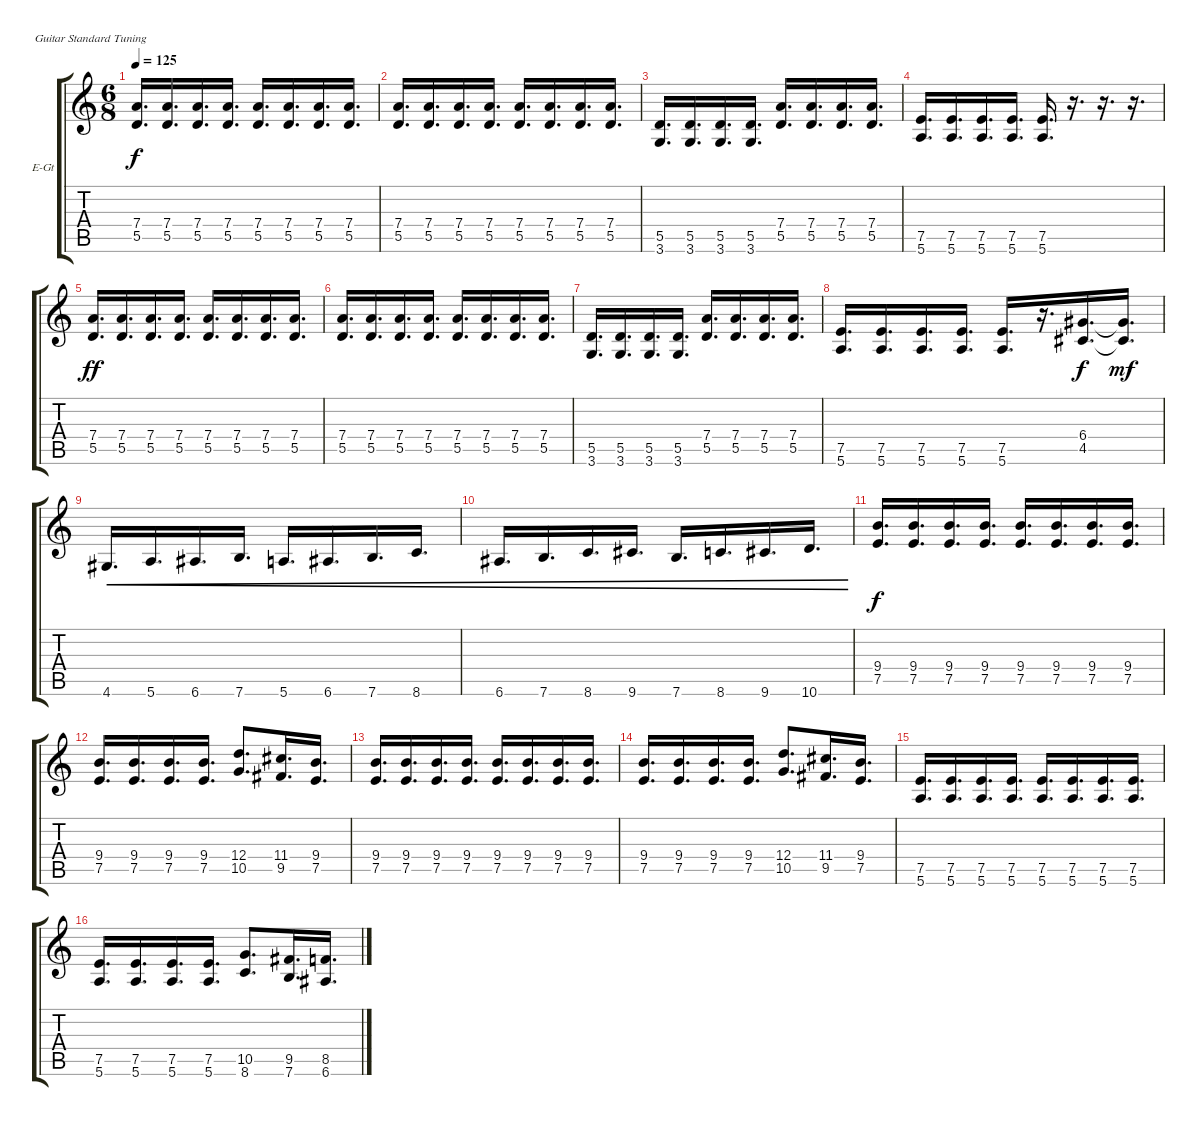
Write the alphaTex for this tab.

\defaultSystemsLayout 4
\bracketExtendMode groupsimilarinstruments
\firstSystemTrackNameOrientation horizontal
\otherSystemsTrackNameOrientation horizontal
\track ("Electric Guitar" "E-Gt") {instrument distortionguitar}
\staff {score tabs}
\tuning (E4 B3 G3 D3 A2 E2)
\ts (6 8)
\tempo 125
\clef g2
\ks c
(5.5 7.4).16{d dy f} (5.5 7.4).16{d} (5.5 7.4).16{d} (5.5 7.4).16{d} (5.5 7.4).16{d} (5.5 7.4).16{d} (5.5 7.4).16{d} (5.5 7.4).16{d} |
(5.5 7.4).16{d} (5.5 7.4).16{d} (5.5 7.4).16{d} (5.5 7.4).16{d} (5.5 7.4).16{d} (5.5 7.4).16{d} (5.5 7.4).16{d} (5.5 7.4).16{d} |
(3.6 5.5).16{d} (3.6 5.5).16{d} (3.6 5.5).16{d} (3.6 5.5).16{d} (5.5 7.4).16{d} (5.5 7.4).16{d} (5.5 7.4).16{d} (5.5 7.4).16{d} |
(5.6 7.5).16{d} (5.6 7.5).16{d} (5.6 7.5).16{d} (5.6 7.5).16{d} (5.6 7.5).16{d} r.16{d} r.16{d} r.16{d} |
(5.5 7.4).16{d dy ff} (5.5 7.4).16{d} (5.5 7.4).16{d} (5.5 7.4).16{d} (5.5 7.4).16{d} (5.5 7.4).16{d} (5.5 7.4).16{d} (5.5 7.4).16{d} |
(5.5 7.4).16{d} (5.5 7.4).16{d} (5.5 7.4).16{d} (5.5 7.4).16{d} (5.5 7.4).16{d} (5.5 7.4).16{d} (5.5 7.4).16{d} (5.5 7.4).16{d} |
(3.6 5.5).16{d} (3.6 5.5).16{d} (3.6 5.5).16{d} (3.6 5.5).16{d} (5.5 7.4).16{d} (5.5 7.4).16{d} (5.5 7.4).16{d} (5.5 7.4).16{d} |
(5.6 7.5).16{d} (5.6 7.5).16{d} (5.6 7.5).16{d} (5.6 7.5).16{d} (5.6 7.5).16{d} r.16{d} (4.5 6.4).16{d dy f} (4.5{t} 6.4{t}).16{d dy mf} |
4.6.16{d cre} 5.6.16{d cre} 6.6.16{d cre} 7.6.16{d cre} 5.6.16{d cre} 6.6.16{d cre} 7.6.16{d cre} 8.6.16{d cre} |
6.6.16{d cre} 7.6.16{d cre} 8.6.16{d cre} 9.6.16{d cre} 7.6.16{d cre} 8.6.16{d cre} 9.6.16{d cre} 10.6.16{d cre} |
(7.5 9.4).16{d dy f} (7.5 9.4).16{d} (7.5 9.4).16{d} (7.5 9.4).16{d} (7.5 9.4).16{d} (7.5 9.4).16{d} (7.5 9.4).16{d} (7.5 9.4).16{d} |
(7.5 9.4).16{d} (7.5 9.4).16{d} (7.5 9.4).16{d} (7.5 9.4).16{d} (10.5 12.4).8{d} (9.5 11.4).16{d} (7.5 9.4).16{d} |
(7.5 9.4).16{d} (7.5 9.4).16{d} (7.5 9.4).16{d} (7.5 9.4).16{d} (7.5 9.4).16{d} (7.5 9.4).16{d} (7.5 9.4).16{d} (7.5 9.4).16{d} |
(7.5 9.4).16{d} (7.5 9.4).16{d} (7.5 9.4).16{d} (7.5 9.4).16{d} (10.5 12.4).8{d} (9.5 11.4).16{d} (7.5 9.4).16{d} |
(5.6 7.5).16{d} (5.6 7.5).16{d} (5.6 7.5).16{d} (5.6 7.5).16{d} (5.6 7.5).16{d} (5.6 7.5).16{d} (5.6 7.5).16{d} (5.6 7.5).16{d} |
(5.6 7.5).16{d} (5.6 7.5).16{d} (5.6 7.5).16{d} (5.6 7.5).16{d} (10.5 8.6).8{d} (9.5 7.6).16{d} (6.6 8.5).16{d}
